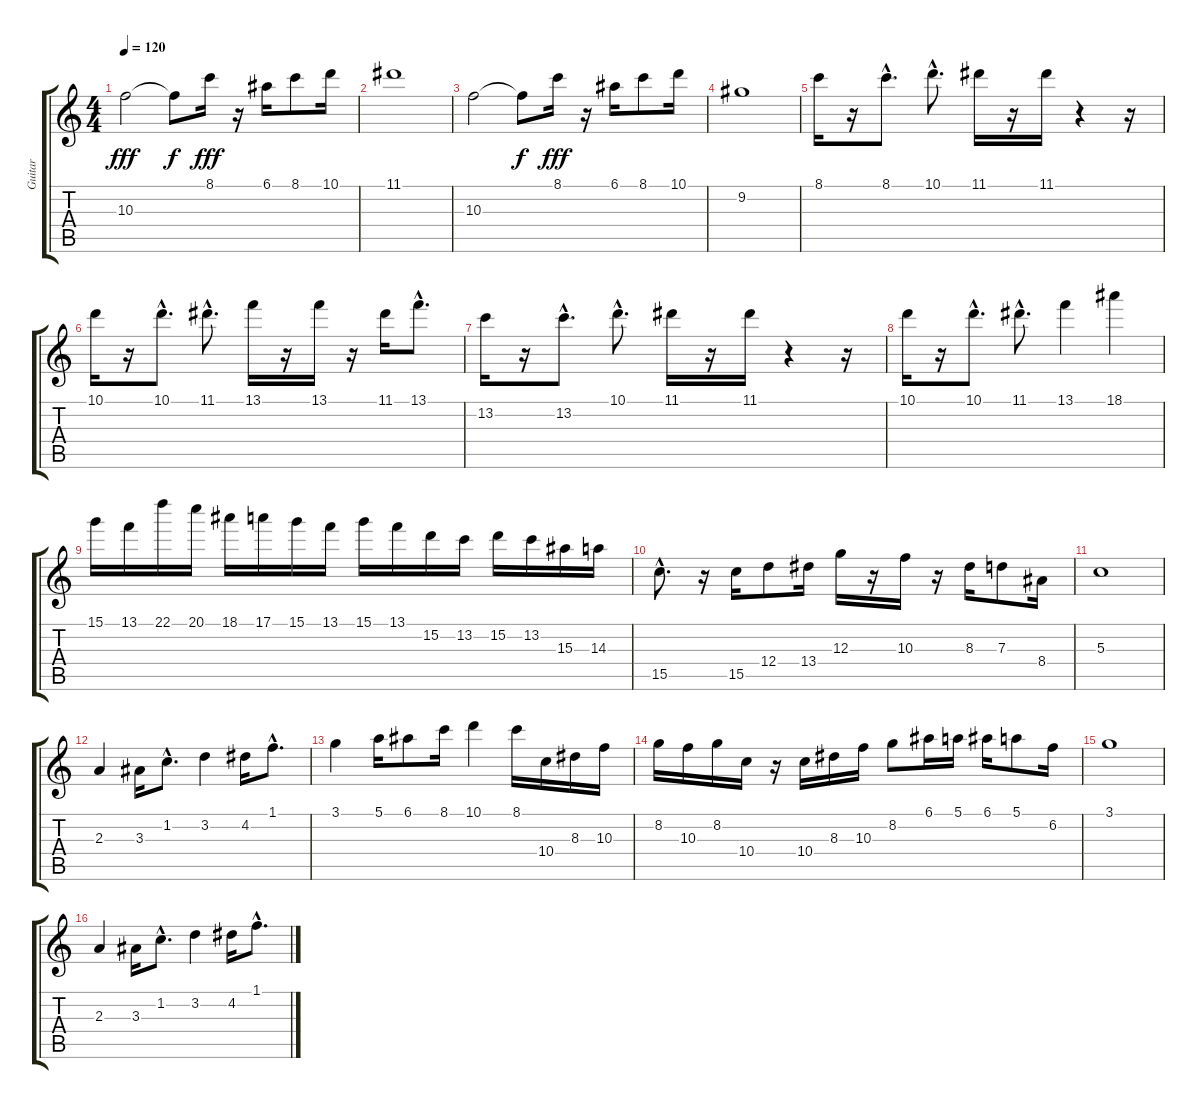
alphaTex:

\track ("Guitar" "Guitar") {instrument overdrivenguitar}
\staff {score tabs}
\tuning (E4 B3 G3 D3 A2 E2) {hide}
\ts (4 4)
\tempo 120
\clef g2
\ks c
10.3.2{dy fff} 10.3{t}.8{dy f} 8.1.16{dy fff} r.16 6.1.16 8.1.8 10.1.16 |
11.1.1 |
10.3.2 10.3{t}.8{dy f} 8.1.16{dy fff} r.16 6.1.16 8.1.8 10.1.16 |
9.2.1 |
8.1.16 r.16 8.1{hac}.8{d} 10.1{hac}.8{d} 11.1.16 r.16 11.1.16 r.4 r.16 |
10.1.16 r.16 10.1{hac}.8{d} 11.1{hac}.8{d} 13.1.16 r.16 13.1.16 r.16 11.1.16 13.1{hac}.8{d} |
13.2.16 r.16 13.2{hac}.8{d} 10.1{hac}.8{d} 11.1.16 r.16 11.1.16 r.4 r.16 |
10.1.16 r.16 10.1{hac}.8{d} 11.1{hac}.8{d} 13.1.4 18.1.4 |
15.1.16 13.1.16 22.1.16 20.1.16 18.1.16 17.1.16 15.1.16 13.1.16 15.1.16 13.1.16 15.2.16 13.2.16 15.2.16 13.2.16 15.3.16 14.3.16 |
15.5{hac}.8{d} r.16 15.5.16 12.4.8 13.4.16 12.3.16 r.16 10.3.16 r.16 8.3.16 7.3.8 8.4.16 |
5.3.1 |
2.3.4 3.3.16 1.2{hac}.8{d} 3.2.4 4.2.16 1.1{hac}.8{d} |
3.1.4 5.1.16 6.1.8 8.1.16 10.1.4 8.1.16 10.4.16 8.3.16 10.3.16 |
8.2.16 10.3.16 8.2.16 10.4.16 r.16 10.4.16 8.3.16 10.3.16 8.2.8 6.1.16 5.1.16 6.1.16 5.1.8 6.2.16 |
3.1.1 |
2.3.4 3.3.16 1.2{hac}.8{d} 3.2.4 4.2.16 1.1{hac}.8{d}
